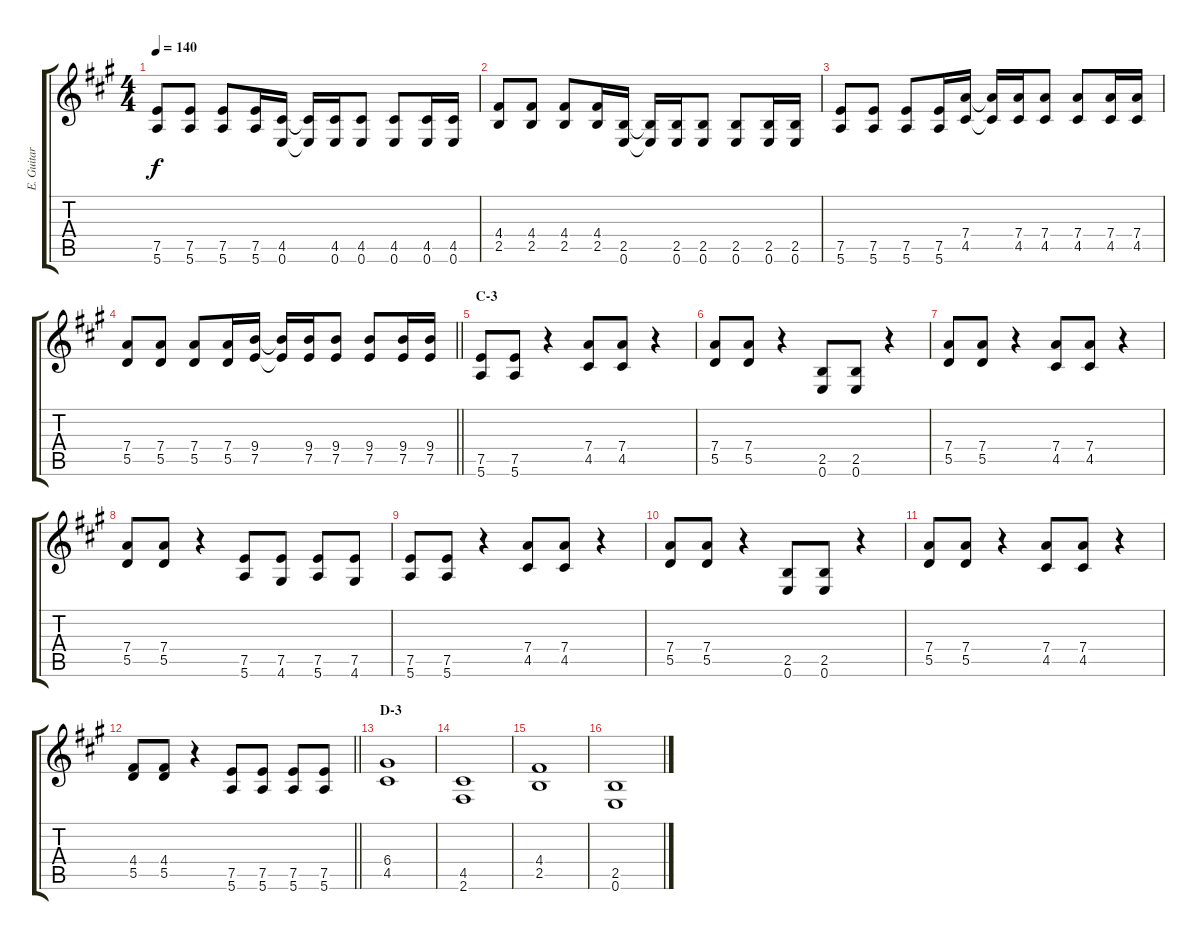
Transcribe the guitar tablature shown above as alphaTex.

\track ("E. Guitar II" "E. Guitar ") {instrument overdrivenguitar}
\staff {score tabs}
\tuning (E4 B3 G3 D3 A2 E2) {hide}
\ts (4 4)
\tempo 140
\clef g2
\ks a
(7.5 5.6).8{dy f} (7.5 5.6).8 (7.5 5.6).8 (7.5 5.6).16 (4.5 0.6).16 (4.5{t} 0.6{t}).16 (4.5 0.6).16 (4.5 0.6).8 (4.5 0.6).8 (4.5 0.6).16 (4.5 0.6).16 |
(4.4 2.5).8 (4.4 2.5).8 (4.4 2.5).8 (4.4 2.5).16 (2.5 0.6).16 (2.5{t} 0.6{t}).16 (2.5 0.6).16 (2.5 0.6).8 (2.5 0.6).8 (2.5 0.6).16 (2.5 0.6).16 |
(7.5 5.6).8 (7.5 5.6).8 (7.5 5.6).8 (7.5 5.6).16 (7.4 4.5).16 (7.4{t} 4.5{t}).16 (7.4 4.5).16 (7.4 4.5).8 (7.4 4.5).8 (7.4 4.5).16 (7.4 4.5).16 |
\barLineRight lightlight
(7.4 5.5).8 (7.4 5.5).8 (7.4 5.5).8 (7.4 5.5).16 (9.4 7.5).16 (9.4{t} 7.5{t}).16 (9.4 7.5).16 (9.4 7.5).8 (9.4 7.5).8 (9.4 7.5).16 (9.4 7.5).16 |
\section ("" "C-3")
(7.5 5.6).8 (7.5 5.6).8 r.4 (7.4 4.5).8 (7.4 4.5).8 r.4 |
(7.4 5.5).8 (7.4 5.5).8 r.4 (2.5 0.6).8 (2.5 0.6).8 r.4 |
(7.4 5.5).8 (7.4 5.5).8 r.4 (7.4 4.5).8 (7.4 4.5).8 r.4 |
(7.4 5.5).8 (7.4 5.5).8 r.4 (7.5 5.6).8 (7.5 4.6).8 (7.5 5.6).8 (7.5 4.6).8 |
(7.5 5.6).8 (7.5 5.6).8 r.4 (7.4 4.5).8 (7.4 4.5).8 r.4 |
(7.4 5.5).8 (7.4 5.5).8 r.4 (2.5 0.6).8 (2.5 0.6).8 r.4 |
(7.4 5.5).8 (7.4 5.5).8 r.4 (7.4 4.5).8 (7.4 4.5).8 r.4 |
\barLineRight lightlight
(4.4 5.5).8 (4.4 5.5).8 r.4 (7.5 5.6).8 (7.5 5.6).8 (7.5 5.6).8 (7.5 5.6).8 |
\section ("" "D-3")
(6.4 4.5).1 |
(4.5 2.6).1 |
(4.4 2.5).1 |
(2.5 0.6).1
